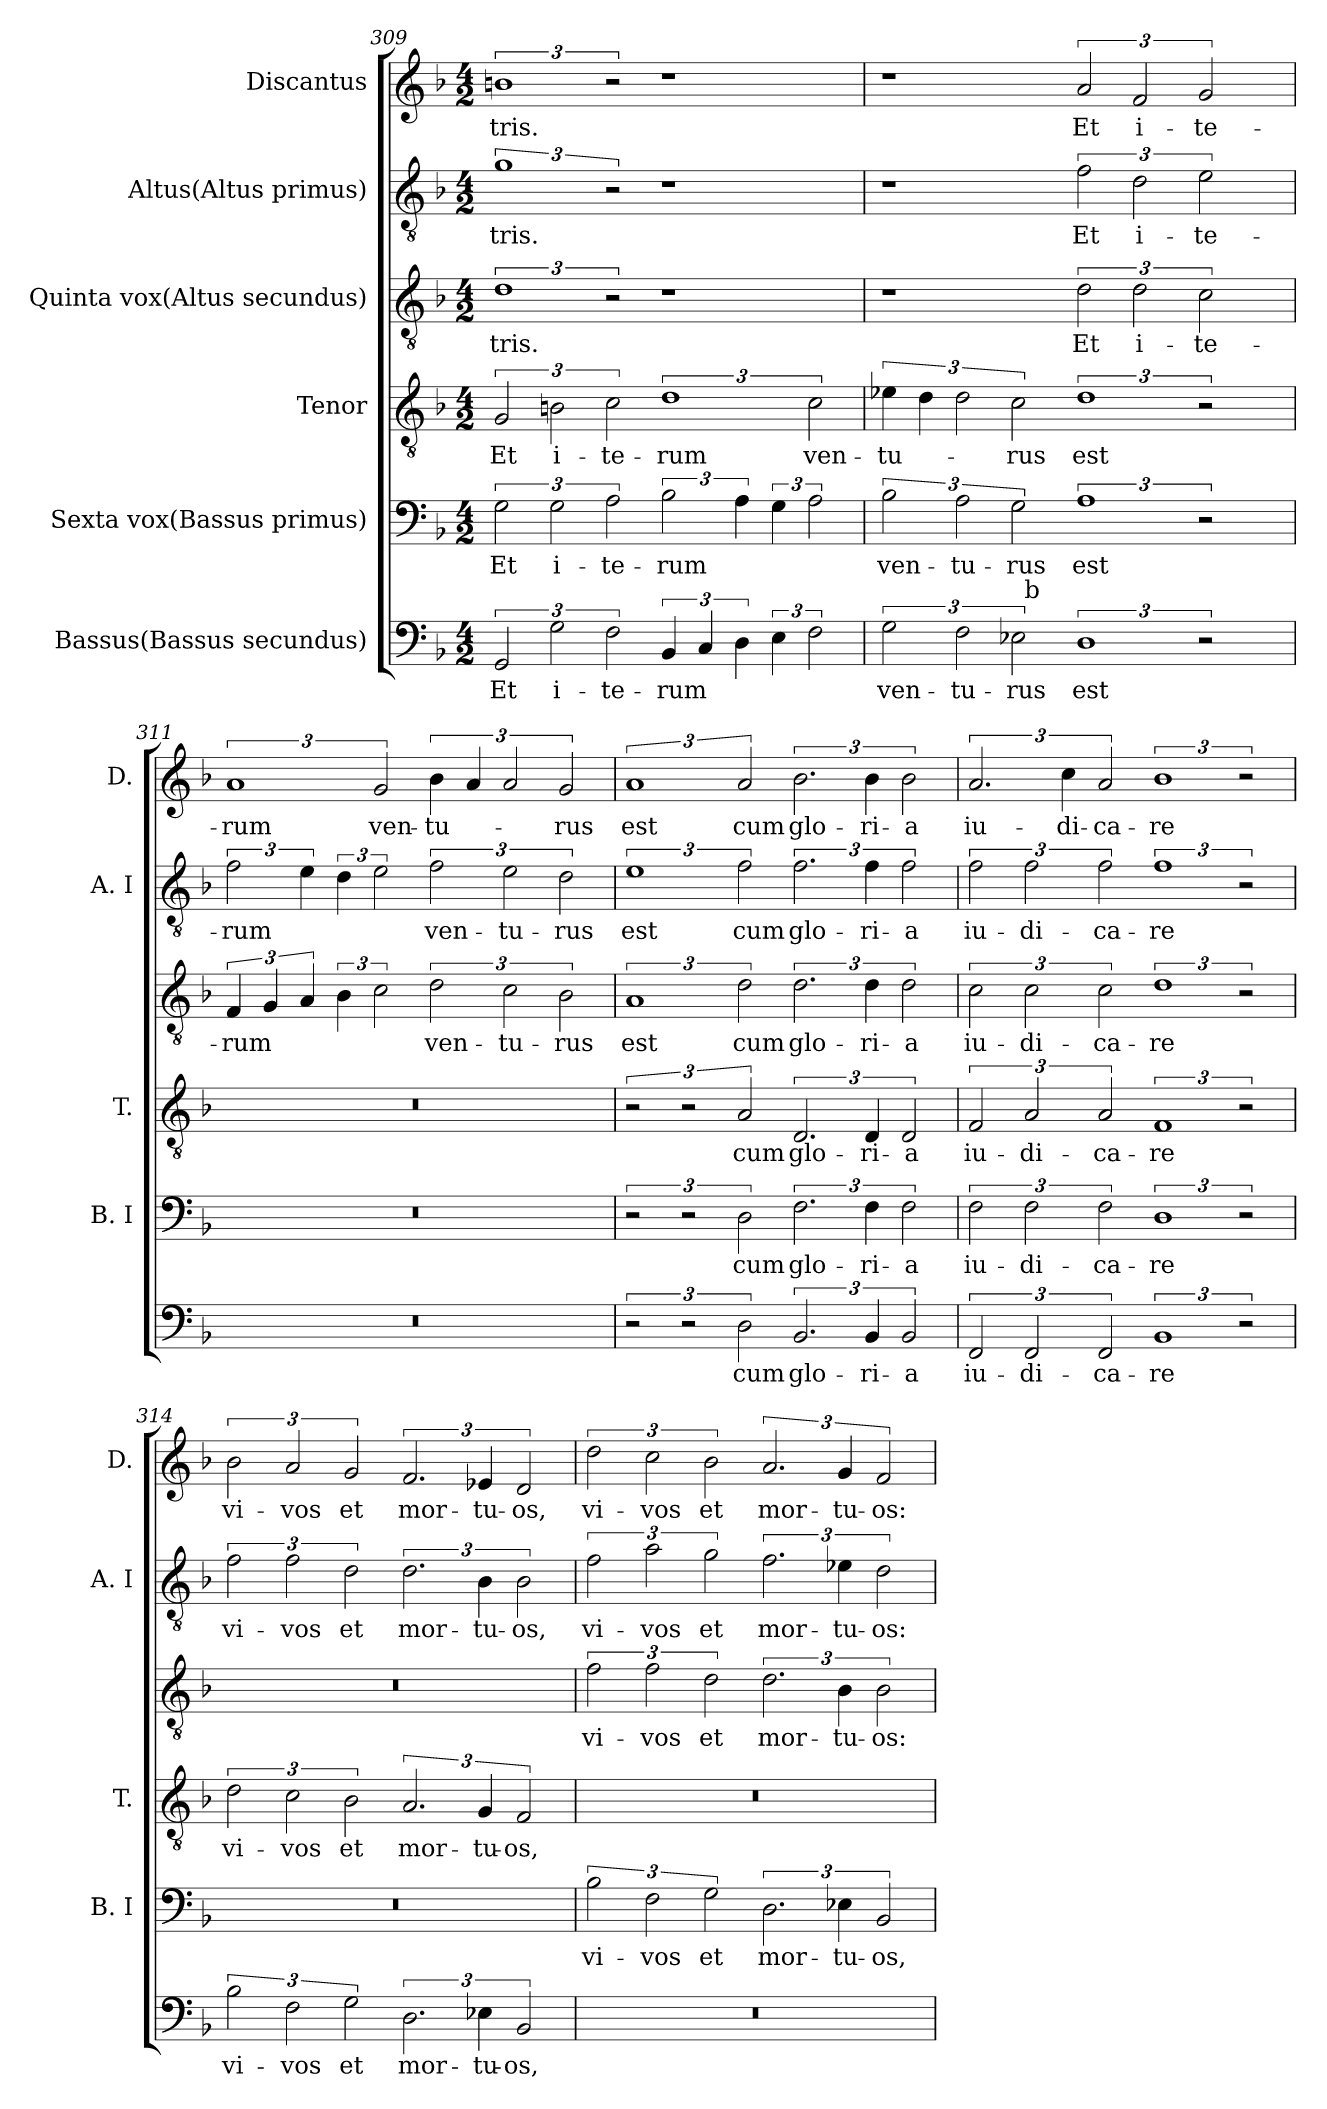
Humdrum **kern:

**kern	**text	**kern	**text	**kern	**text	**kern	**text	**kern	**text	**kern	**text
*part6	*part6	*part5	*part5	*part4	*part4	*part3	*part3	*part2	*part2	*part1	*part1
*staff6	*staff6	*staff5	*staff5	*staff4	*staff4	*staff3	*staff3	*staff2	*staff2	*staff1	*staff1
*I"Bassus(Bassus secundus)	*	*I"Sexta vox(Bassus primus)	*	*I"Tenor	*	*I"Quinta vox(Altus secundus)	*	*I"Altus(Altus primus)	*	*I"Discantus	*
*	*	*I'B. I	*	*I'T.	*	*	*	*I'A. I	*	*I'D.	*
*clefF4	*	*clefF4	*	*clefGv2	*	*clefGv2	*	*clefGv2	*	*clefG2	*
*	*	*	*	*ITrd7c12	*	*ITrd7c12	*	*ITrd7c12	*	*	*
*k[b-]	*	*k[b-]	*	*k[b-]	*	*k[b-]	*	*k[b-]	*	*k[b-]	*
*d:	*	*d:	*	*d:	*	*d:	*	*d:	*	*d:	*
*M4/2	*	*M4/2	*	*M4/2	*	*M4/2	*	*M4/2	*	*M4/2	*
=309	=309	=309	=309	=309	=309	=309	=309	=309	=309	=309	=309
!	!LO:LY:b	!	!LO:LY:b	!	!LO:LY:b	!	!LO:LY:b	!	!LO:LY:b	!	!LO:LY:b
3GG/	Et	3G\	Et	3GG/	Et	3%2D	-tris.	3%2G	-tris.	3%2bn	-tris.
!	!LO:LY:b	!	!LO:LY:b	!	!LO:LY:b	!	!	!	!	!	!
3G\	i-	3G\	i-	3BBn\	i-	.	.	.	.	.	.
!	!LO:LY:b	!	!LO:LY:b	!	!LO:LY:b	!	!	!	!	!	!
3F\	-te-	3A\	-te-	3C\	-te-	3r	.	3r	.	3r	.
!	!LO:LY:b	!	!LO:LY:b	!	!LO:LY:b	!	!	!	!	!	!
6BB-/	-rum	3B-\	-rum	3%2D	-rum	1r	.	1r	.	1r	.
6C/	.	.	.	.	.	.	.	.	.	.	.
6D\	.	6A\	.	.	.	.	.	.	.	.	.
6E\	.	6G\	.	.	.	.	.	.	.	.	.
!	!	!	!	!	!LO:LY:b	!	!	!	!	!	!
3F\	.	3A\	.	3C\	ven-	.	.	.	.	.	.
=310	=310	=310	=310	=310	=310	=310	=310	=310	=310	=310	=310
!	!LO:LY:b	!	!LO:LY:b	!	!LO:LY:b	!	!	!	!	!	!
*^	*	*	*	*	*	*	*	*	*	*	*
3G\	3%2ryy	ven-	3B-\	ven-	6E-X\	-tu-	1r	.	1r	.	1r	.
.	.	.	.	.	6D\	.	.	.	.	.	.	.
!	!	!LO:LY:b	!	!LO:LY:b	!	!	!	!	!	!	!	!
3F\	.	-tu-	3A\	-tu-	3D\	.	.	.	.	.	.	.
!	!	!LO:LY:b	!	!LO:LY:b	!	!LO:LY:b	!	!	!	!	!	!
3E-\	48.ryy	-rus	3G\	-rus	3C\	-rus	.	.	.	.	.	.
!	!LO:TX:a:t=b	!	!	!	!	!	!	!	!	!	!	!
.	3%2ryy	.	.	.	.	.	.	.	.	.	.	.
!	!	!LO:LY:b	!	!LO:LY:b	!	!LO:LY:b	!	!LO:LY:b	!	!LO:LY:b	!	!LO:LY:b
3%2D	.	est	3%2A	est	3%2D	est	3D\	Et	3F\	Et	3a/	Et
!	!	!	!	!	!	!	!	!LO:LY:b	!	!LO:LY:b	!	!LO:LY:b
.	.	.	.	.	.	.	3D\	i-	3D\	i-	3f/	i-
.	3ryy	.	.	.	.	.	.	.	.	.	.	.
!	!	!	!	!	!	!	!	!LO:LY:b	!	!LO:LY:b	!	!LO:LY:b
3r	.	.	3r	.	3r	.	3C\	-te-	3E\	-te-	3g/	-te-
.	6ryy	.	.	.	.	.	.	.	.	.	.	.
.	12ryy	.	.	.	.	.	.	.	.	.	.	.
.	24ryy	.	.	.	.	.	.	.	.	.	.	.
.	96ryy	.	.	.	.	.	.	.	.	.	.	.
!!LO:LB:g=z
=311	=311	=311	=311	=311	=311	=311	=311	=311	=311	=311	=311	=311
!LO:N:vis=1	!	!	!LO:N:vis=1	!	!LO:N:vis=1	!	!	!LO:LY:b	!	!LO:LY:b	!	!LO:LY:b
*v	*v	*	*	*	*	*	*	*	*	*	*	*
0r	.	0r	.	0r	.	6FF/	-rum	3F\	-rum	3%2a	-rum
.	.	.	.	.	.	6GG/	.	.	.	.	.
.	.	.	.	.	.	6AA/	.	6E\	.	.	.
.	.	.	.	.	.	6BB-\	.	6D\	.	.	.
!	!	!	!	!	!	!	!	!	!	!	!LO:LY:b
.	.	.	.	.	.	3C\	.	3E\	.	3g/	ven-
!	!	!	!	!	!	!	!LO:LY:b	!	!LO:LY:b	!	!LO:LY:b
.	.	.	.	.	.	3D\	ven-	3F\	ven-	6b-\	-tu-
.	.	.	.	.	.	.	.	.	.	6a/	.
!	!	!	!	!	!	!	!LO:LY:b	!	!LO:LY:b	!	!
.	.	.	.	.	.	3C\	-tu-	3E\	-tu-	3a/	.
!	!	!	!	!	!	!	!LO:LY:b	!	!LO:LY:b	!	!LO:LY:b
.	.	.	.	.	.	3BB-\	-rus	3D\	-rus	3g/	-rus
=312	=312	=312	=312	=312	=312	=312	=312	=312	=312	=312	=312
!	!	!	!	!	!	!	!LO:LY:b	!	!LO:LY:b	!	!LO:LY:b
3r	.	3r	.	3r	.	3%2AA	est	3%2E	est	3%2a	est
3r	.	3r	.	3r	.	.	.	.	.	.	.
!	!LO:LY:b	!	!LO:LY:b	!	!LO:LY:b	!	!LO:LY:b	!	!LO:LY:b	!	!LO:LY:b
3D\	cum	3D\	cum	3AA/	cum	3D\	cum	3F\	cum	3a/	cum
!	!LO:LY:b	!	!LO:LY:b	!	!LO:LY:b	!	!LO:LY:b	!	!LO:LY:b	!	!LO:LY:b
3.BB-/	glo-	3.F\	glo-	3.DD/	glo-	3.D\	glo-	3.F\	glo-	3.b-\	glo-
!	!LO:LY:b	!	!LO:LY:b	!	!LO:LY:b	!	!LO:LY:b	!	!LO:LY:b	!	!LO:LY:b
6BB-/	-ri-	6F\	-ri-	6DD/	-ri-	6D\	-ri-	6F\	-ri-	6b-\	-ri-
!	!LO:LY:b	!	!LO:LY:b	!	!LO:LY:b	!	!LO:LY:b	!	!LO:LY:b	!	!LO:LY:b
3BB-/	-a	3F\	-a	3DD/	-a	3D\	-a	3F\	-a	3b-\	-a
=313	=313	=313	=313	=313	=313	=313	=313	=313	=313	=313	=313
!	!LO:LY:b	!	!LO:LY:b	!	!LO:LY:b	!	!LO:LY:b	!	!LO:LY:b	!	!LO:LY:b
3FF/	iu-	3F\	iu-	3FF/	iu-	3C\	iu-	3F\	iu-	3.a/	iu-
!	!LO:LY:b	!	!LO:LY:b	!	!LO:LY:b	!	!LO:LY:b	!	!LO:LY:b	!	!
3FF/	-di-	3F\	-di-	3AA/	-di-	3C\	-di-	3F\	-di-	.	.
!	!	!	!	!	!	!	!	!	!	!	!LO:LY:b
.	.	.	.	.	.	.	.	.	.	6cc\	-di-
!	!LO:LY:b	!	!LO:LY:b	!	!LO:LY:b	!	!LO:LY:b	!	!LO:LY:b	!	!LO:LY:b
3FF/	-ca-	3F\	-ca-	3AA/	-ca-	3C\	-ca-	3F\	-ca-	3a/	-ca-
!	!LO:LY:b	!	!LO:LY:b	!	!LO:LY:b	!	!LO:LY:b	!	!LO:LY:b	!	!LO:LY:b
3%2BB-	-re	3%2D	-re	3%2FF	-re	3%2D	-re	3%2F	-re	3%2b-	-re
3r	.	3r	.	3r	.	3r	.	3r	.	3r	.
=314	=314	=314	=314	=314	=314	=314	=314	=314	=314	=314	=314
!	!LO:LY:b	!LO:N:vis=1	!	!	!LO:LY:b	!LO:N:vis=1	!	!	!LO:LY:b	!	!LO:LY:b
3B-\	vi-	0r	.	3D\	vi-	0r	.	3F\	vi-	3b-\	vi-
!	!LO:LY:b	!	!	!	!LO:LY:b	!	!	!	!LO:LY:b	!	!LO:LY:b
3F\	-vos	.	.	3C\	-vos	.	.	3F\	-vos	3a/	-vos
!	!LO:LY:b	!	!	!	!LO:LY:b	!	!	!	!LO:LY:b	!	!LO:LY:b
3G\	et	.	.	3BB-\	et	.	.	3D\	et	3g/	et
!	!LO:LY:b	!	!	!	!LO:LY:b	!	!	!	!LO:LY:b	!	!LO:LY:b
3.D\	mor-	.	.	3.AA/	mor-	.	.	3.D\	mor-	3.f/	mor-
!	!LO:LY:b	!	!	!	!LO:LY:b	!	!	!	!LO:LY:b	!	!LO:LY:b
6E-X\	-tu-	.	.	6GG/	-tu-	.	.	6BB-\	-tu-	6e-X/	-tu-
!	!LO:LY:b	!	!	!	!LO:LY:b	!	!	!	!LO:LY:b	!	!LO:LY:b
3BB-/	-os,	.	.	3FF/	-os,	.	.	3BB-\	-os,	3d/	-os,
!!LO:PB:g=z
=315	=315	=315	=315	=315	=315	=315	=315	=315	=315	=315	=315
!LO:N:vis=1	!	!	!LO:LY:b	!LO:N:vis=1	!	!	!LO:LY:b	!	!LO:LY:b	!	!LO:LY:b
0r	.	3B-\	vi-	0r	.	3F\	vi-	3F\	vi-	3dd\	vi-
!	!	!	!LO:LY:b	!	!	!	!LO:LY:b	!	!LO:LY:b	!	!LO:LY:b
.	.	3F\	-vos	.	.	3F\	-vos	3A\	-vos	3cc\	-vos
!	!	!	!LO:LY:b	!	!	!	!LO:LY:b	!	!LO:LY:b	!	!LO:LY:b
.	.	3G\	et	.	.	3D\	et	3G\	et	3b-\	et
!	!	!	!LO:LY:b	!	!	!	!LO:LY:b	!	!LO:LY:b	!	!LO:LY:b
.	.	3.D\	mor-	.	.	3.D\	mor-	3.F\	mor-	3.a/	mor-
!	!	!	!LO:LY:b	!	!	!	!LO:LY:b	!	!LO:LY:b	!	!LO:LY:b
.	.	6E-X\	-tu-	.	.	6BB-\	-tu-	6E-X\	-tu-	6g/	-tu-
!	!	!	!LO:LY:b	!	!	!	!LO:LY:b	!	!LO:LY:b	!	!LO:LY:b
.	.	3BB-/	-os,	.	.	3BB-\	-os:	3D\	-os:	3f/	-os:
=	=	=	=	=	=	=	=	=	=	=	=
*-	*-	*-	*-	*-	*-	*-	*-	*-	*-	*-	*-
